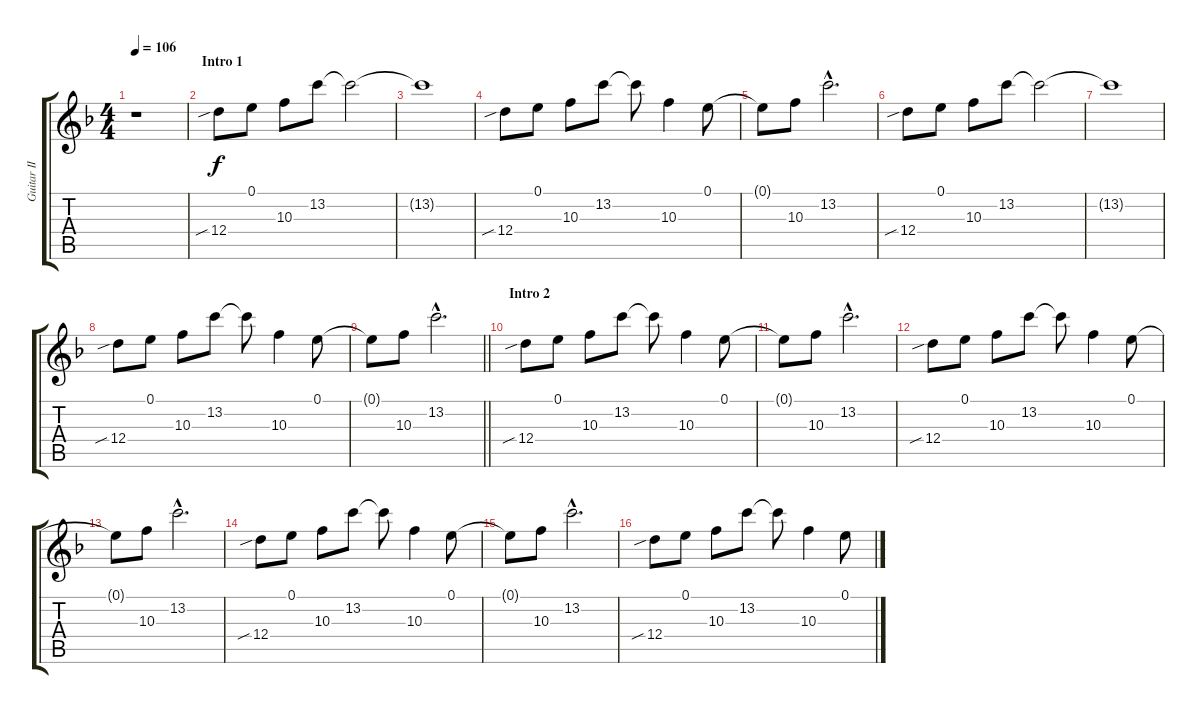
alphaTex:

\track ("Guitar II (Sugizo)" "Guitar II ") {instrument distortionguitar}
\staff {score tabs}
\tuning (E4 B3 G3 D3 A2 E2) {hide}
\ts (4 4)
\tempo 106
\clef g2
\ks f
r.1{dy f instrument distortionguitar} |
\section ("" "Intro 1")
12.4{sib}.8 0.1.8 10.3.8 13.2.8 13.2{t}.2 |
13.2{t}.1 |
12.4{sib}.8 0.1.8 10.3.8 13.2.8 13.2{t}.8 10.3.4 0.1.8 |
0.1{t}.8 10.3.8 13.2{hac}.2{d} |
12.4{sib}.8 0.1.8 10.3.8 13.2.8 13.2{t}.2 |
13.2{t}.1 |
12.4{sib}.8 0.1.8 10.3.8 13.2.8 13.2{t}.8 10.3.4 0.1.8 |
\barLineRight lightlight
0.1{t}.8 10.3.8 13.2{hac}.2{d} |
\section ("" "Intro 2")
12.4{sib}.8 0.1.8 10.3.8 13.2.8 13.2{t}.8 10.3.4 0.1.8 |
0.1{t}.8 10.3.8 13.2{hac}.2{d} |
12.4{sib}.8 0.1.8 10.3.8 13.2.8 13.2{t}.8 10.3.4 0.1.8 |
0.1{t}.8 10.3.8 13.2{hac}.2{d} |
12.4{sib}.8 0.1.8 10.3.8 13.2.8 13.2{t}.8 10.3.4 0.1.8 |
0.1{t}.8 10.3.8 13.2{hac}.2{d} |
12.4{sib}.8 0.1.8 10.3.8 13.2.8 13.2{t}.8 10.3.4 0.1.8
